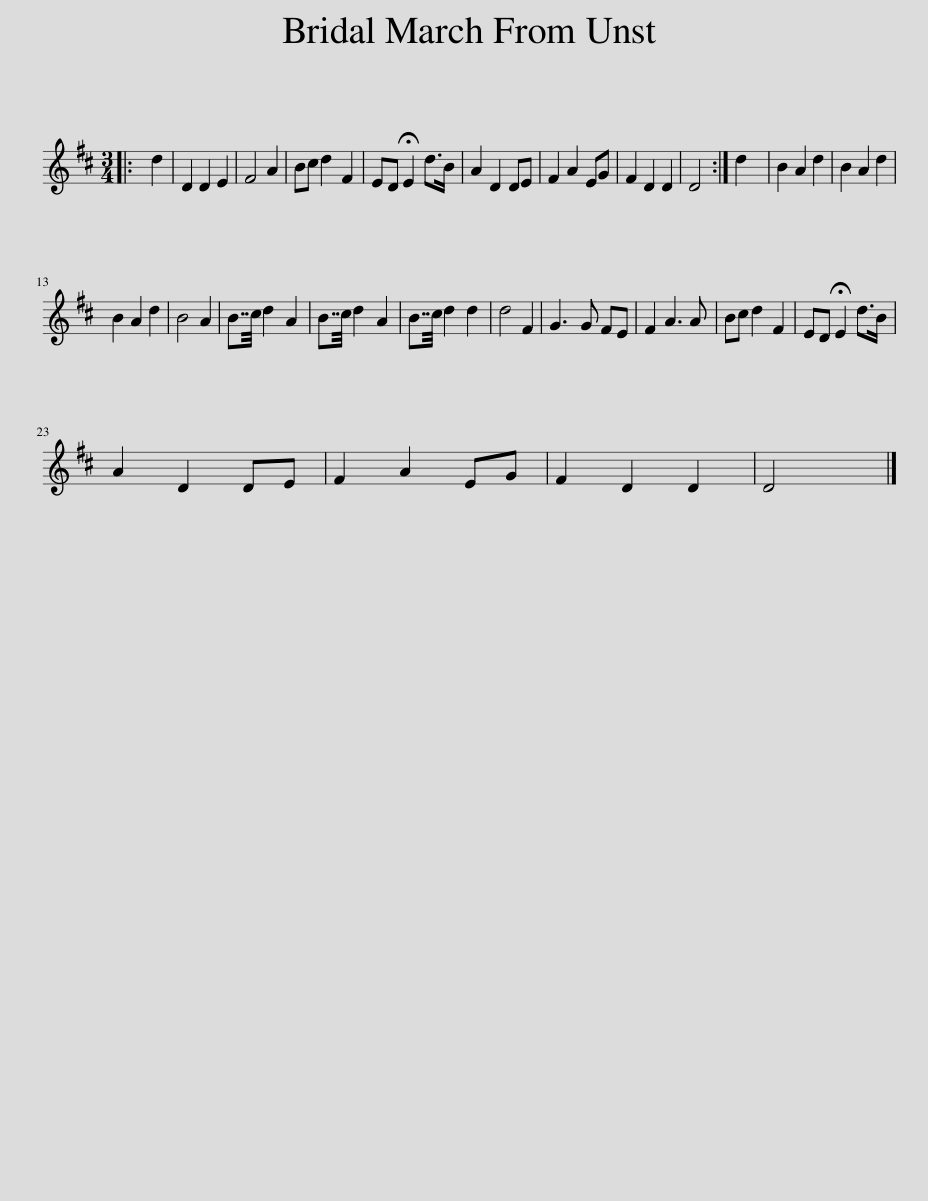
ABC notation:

X:1
L:1/8
M:3/4
I:linebreak $
K:D
V:1 treble
V:1
|: d2 | D2 D2 E2 | F4 A2 | Bc d2 F2 | ED !fermata!E2 d>B | %5
 A2 D2 DE | F2 A2 EG | F2 D2 D2 | D4 :| d2 | %10
 B2 A2 d2 | B2 A2 d2 |$ B2 A2 d2 | B4 A2 | B7/4c/4 d2 A2 | %15
 B7/4c/4 d2 A2 | B7/4c/4 d2 d2 | d4 F2 | G3 G FE | F2 A3 A | %20
 Bc d2 F2 | ED !fermata!E2 d>B |$ A2 D2 DE | F2 A2 EG | F2 D2 D2 | %25
 D4 |] %26
